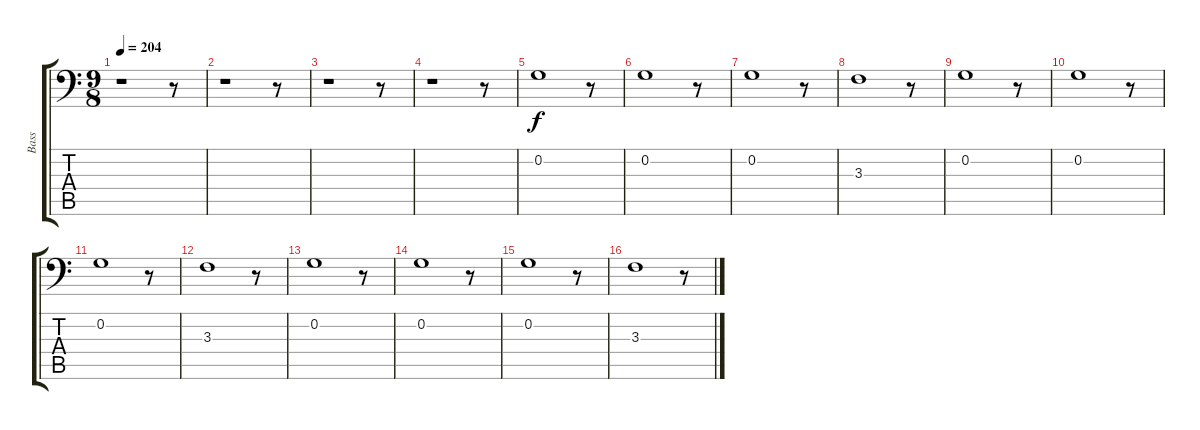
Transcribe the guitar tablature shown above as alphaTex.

\track ("Bass" "Bass") {instrument electricbassfinger}
\staff {score tabs}
\tuning (C3 G2 D2 A1 E1 B0) {hide}
\ts (9 8)
\tempo 204
\clef f4
\ks c
r.1{dy f} r.8 |
r.1 r.8 |
r.1 r.8 |
r.1 r.8 |
0.2.1 r.8 |
0.2.1 r.8 |
0.2.1 r.8 |
3.3.1 r.8 |
0.2.1 r.8 |
0.2.1 r.8 |
0.2.1 r.8 |
3.3.1 r.8 |
0.2.1 r.8 |
0.2.1 r.8 |
0.2.1 r.8 |
3.3.1 r.8
